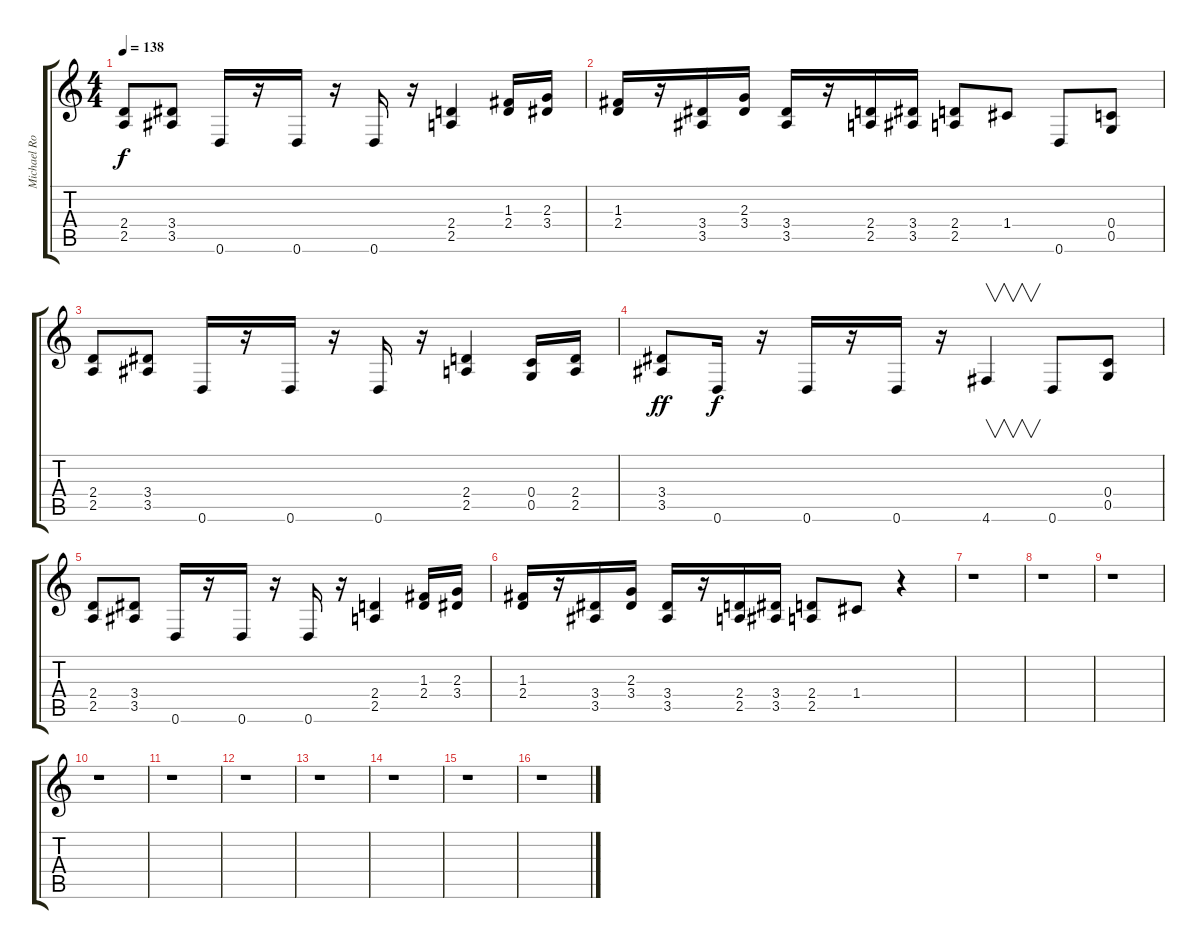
\track ("Michael Romeo" "Michael Ro") {instrument distortionguitar}
\staff {score tabs}
\tuning (D4 A3 F3 C3 G2 D2) {hide}
\ts (4 4)
\tempo 138
\clef g2
\ks c
(2.4 2.5).8{dy f} (3.4 3.5).8 0.6.16 r.16 0.6.16 r.16 0.6.16 r.16 (2.4 2.5).4 (1.3 2.4).16 (2.3 3.4).16 |
(1.3 2.4).16 r.16 (3.4 3.5).16 (2.3 3.4).16 (3.4 3.5).16 r.16 (2.4 2.5).16 (3.4 3.5).16 (2.4 2.5).8 1.4.8 0.6.8 (0.4 0.5).8 |
(2.4 2.5).8 (3.4 3.5).8 0.6.16 r.16 0.6.16 r.16 0.6.16 r.16 (2.4 2.5).4 (0.4 0.5).16 (2.4 2.5).16 |
(3.4 3.5).8{dy ff} 0.6.16{dy f} r.16 0.6.16 r.16 0.6.16 r.16 4.6.4{v} 0.6.8 (0.4 0.5).8 |
(2.4 2.5).8 (3.4 3.5).8 0.6.16 r.16 0.6.16 r.16 0.6.16 r.16 (2.4 2.5).4 (1.3 2.4).16 (2.3 3.4).16 |
(1.3 2.4).16 r.16 (3.4 3.5).16 (2.3 3.4).16 (3.4 3.5).16 r.16 (2.4 2.5).16 (3.4 3.5).16 (2.4 2.5).8 1.4.8 r.4 |
r.1 |
r.1 |
r.1 |
r.1 |
r.1 |
r.1 |
r.1 |
r.1 |
r.1 |
r.1
